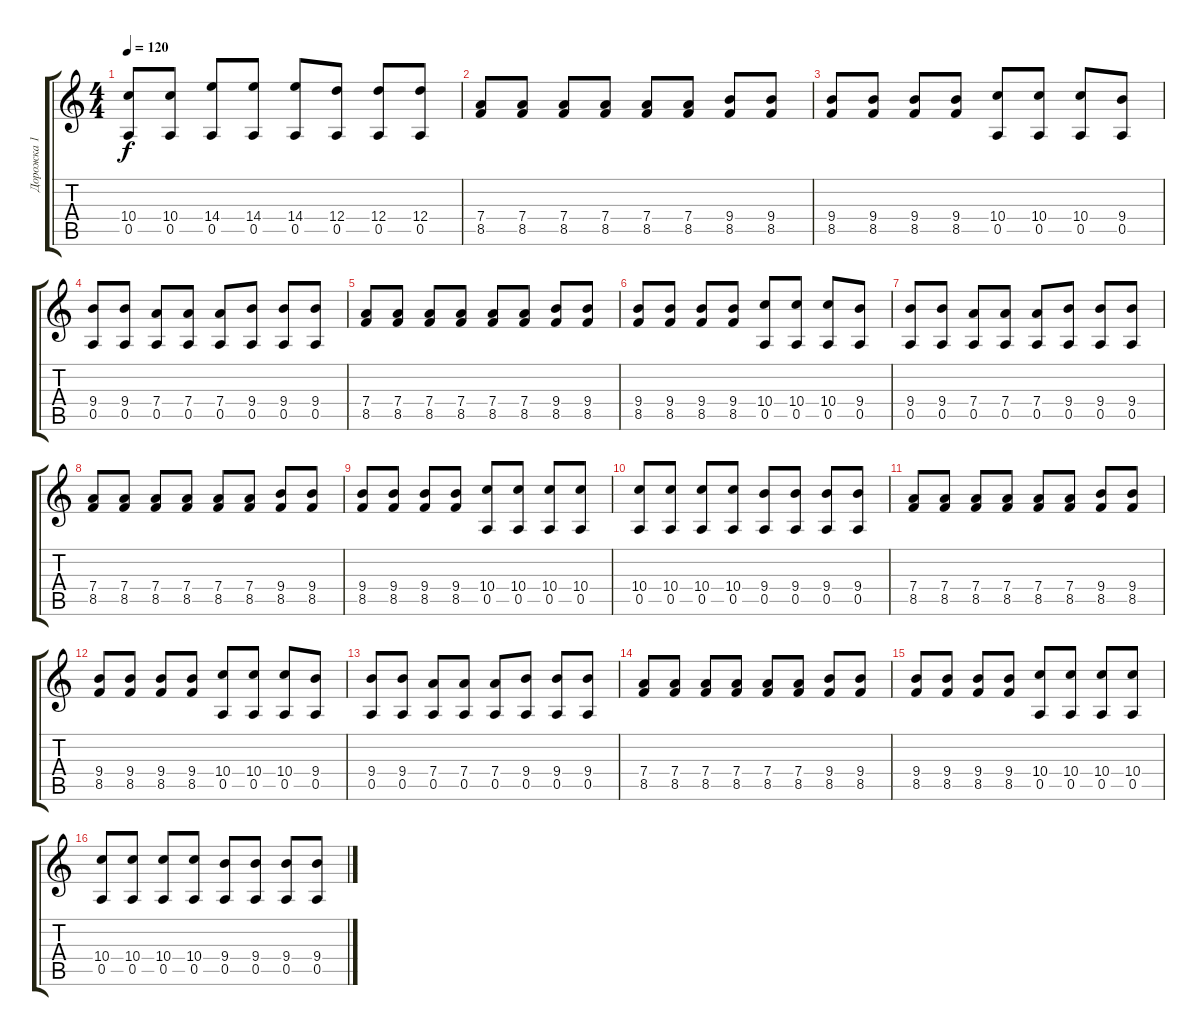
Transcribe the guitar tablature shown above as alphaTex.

\track ("Дорожка 1" "Дорожка 1") {instrument distortionguitar}
\staff {score tabs}
\tuning (E4 B3 G3 D3 A2 E2) {hide}
\ts (4 4)
\tempo 120
\clef g2
\ks c
(10.4 0.5).8{dy f} (10.4 0.5).8 (14.4 0.5).8 (14.4 0.5).8 (14.4 0.5).8 (12.4 0.5).8 (12.4 0.5).8 (12.4 0.5).8 |
(7.4 8.5).8 (7.4 8.5).8 (7.4 8.5).8 (7.4 8.5).8 (7.4 8.5).8 (7.4 8.5).8 (9.4 8.5).8 (9.4 8.5).8 |
(9.4 8.5).8 (9.4 8.5).8 (9.4 8.5).8 (9.4 8.5).8 (10.4 0.5).8 (10.4 0.5).8 (10.4 0.5).8 (9.4 0.5).8 |
(9.4 0.5).8 (9.4 0.5).8 (7.4 0.5).8 (7.4 0.5).8 (7.4 0.5).8 (9.4 0.5).8 (9.4 0.5).8 (9.4 0.5).8 |
(7.4 8.5).8 (7.4 8.5).8 (7.4 8.5).8 (7.4 8.5).8 (7.4 8.5).8 (7.4 8.5).8 (9.4 8.5).8 (9.4 8.5).8 |
(9.4 8.5).8 (9.4 8.5).8 (9.4 8.5).8 (9.4 8.5).8 (10.4 0.5).8 (10.4 0.5).8 (10.4 0.5).8 (9.4 0.5).8 |
(9.4 0.5).8 (9.4 0.5).8 (7.4 0.5).8 (7.4 0.5).8 (7.4 0.5).8 (9.4 0.5).8 (9.4 0.5).8 (9.4 0.5).8 |
(7.4 8.5).8 (7.4 8.5).8 (7.4 8.5).8 (7.4 8.5).8 (7.4 8.5).8 (7.4 8.5).8 (9.4 8.5).8 (9.4 8.5).8 |
(9.4 8.5).8 (9.4 8.5).8 (9.4 8.5).8 (9.4 8.5).8 (10.4 0.5).8 (10.4 0.5).8 (10.4 0.5).8 (10.4 0.5).8 |
(10.4 0.5).8 (10.4 0.5).8 (10.4 0.5).8 (10.4 0.5).8 (9.4 0.5).8 (9.4 0.5).8 (9.4 0.5).8 (9.4 0.5).8 |
(7.4 8.5).8 (7.4 8.5).8 (7.4 8.5).8 (7.4 8.5).8 (7.4 8.5).8 (7.4 8.5).8 (9.4 8.5).8 (9.4 8.5).8 |
(9.4 8.5).8 (9.4 8.5).8 (9.4 8.5).8 (9.4 8.5).8 (10.4 0.5).8 (10.4 0.5).8 (10.4 0.5).8 (9.4 0.5).8 |
(9.4 0.5).8 (9.4 0.5).8 (7.4 0.5).8 (7.4 0.5).8 (7.4 0.5).8 (9.4 0.5).8 (9.4 0.5).8 (9.4 0.5).8 |
(7.4 8.5).8 (7.4 8.5).8 (7.4 8.5).8 (7.4 8.5).8 (7.4 8.5).8 (7.4 8.5).8 (9.4 8.5).8 (9.4 8.5).8 |
(9.4 8.5).8 (9.4 8.5).8 (9.4 8.5).8 (9.4 8.5).8 (10.4 0.5).8 (10.4 0.5).8 (10.4 0.5).8 (10.4 0.5).8 |
(10.4 0.5).8 (10.4 0.5).8 (10.4 0.5).8 (10.4 0.5).8 (9.4 0.5).8 (9.4 0.5).8 (9.4 0.5).8 (9.4 0.5).8
